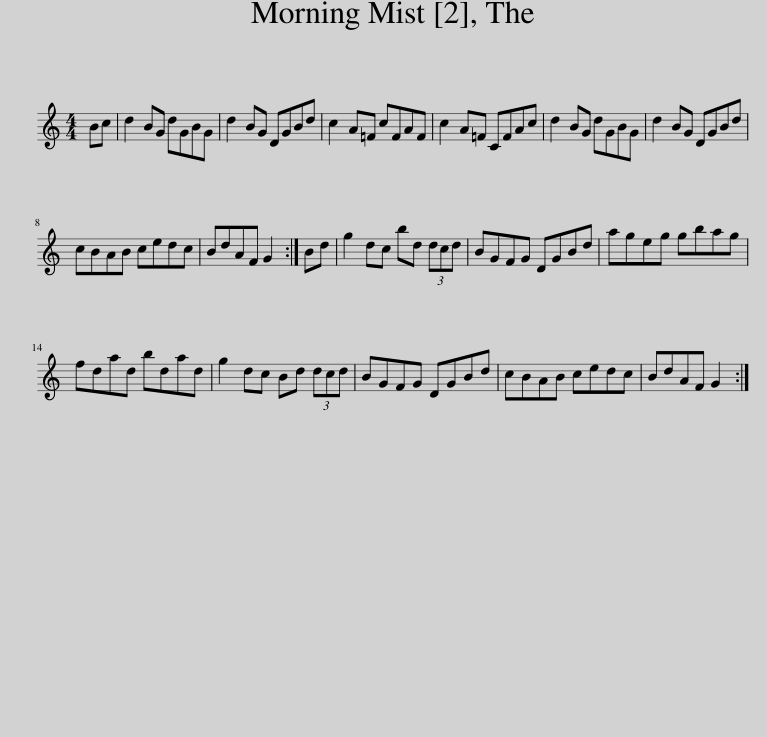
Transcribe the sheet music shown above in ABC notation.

X:1
L:1/8
M:4/4
I:linebreak $
K:C
V:1 treble
V:1
 Bc | d2 BG dGBG | d2 BG DGBd | c2 A=F cFAF | c2 A=F CFAc | %5
 d2 BG dGBG | d2 BG DGBd |$ cBAB cedc | BdAF G2 :| Bd | %10
 g2 dc bd (3dcd | BGFG DGBd | ageg gbag |$ fdad bdad | g2 dc Bd (3dcd | %15
 BGFG DGBd | cBAB cedc | BdAF G2 :| %18
